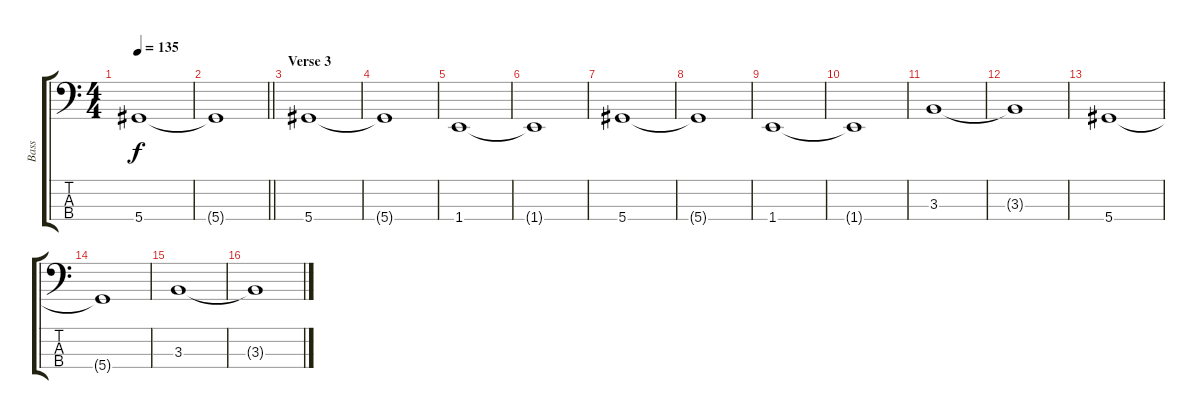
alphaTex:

\track ("Bass" "Bass") {instrument electricbassfinger}
\staff {score tabs}
\tuning (Gb2 Db2 Ab1 Eb1) {hide}
\ts (4 4)
\tempo 135
\clef f4
\ks c
5.4{t}.1{dy f} |
\barLineRight lightlight
5.4{t}.1 |
\section ("" "Verse 3")
5.4.1 |
5.4{t}.1 |
1.4.1 |
1.4{t}.1 |
5.4.1 |
5.4{t}.1 |
1.4.1 |
1.4{t}.1 |
3.3.1 |
3.3{t}.1 |
5.4.1 |
5.4{t}.1 |
3.3.1 |
3.3{t}.1
